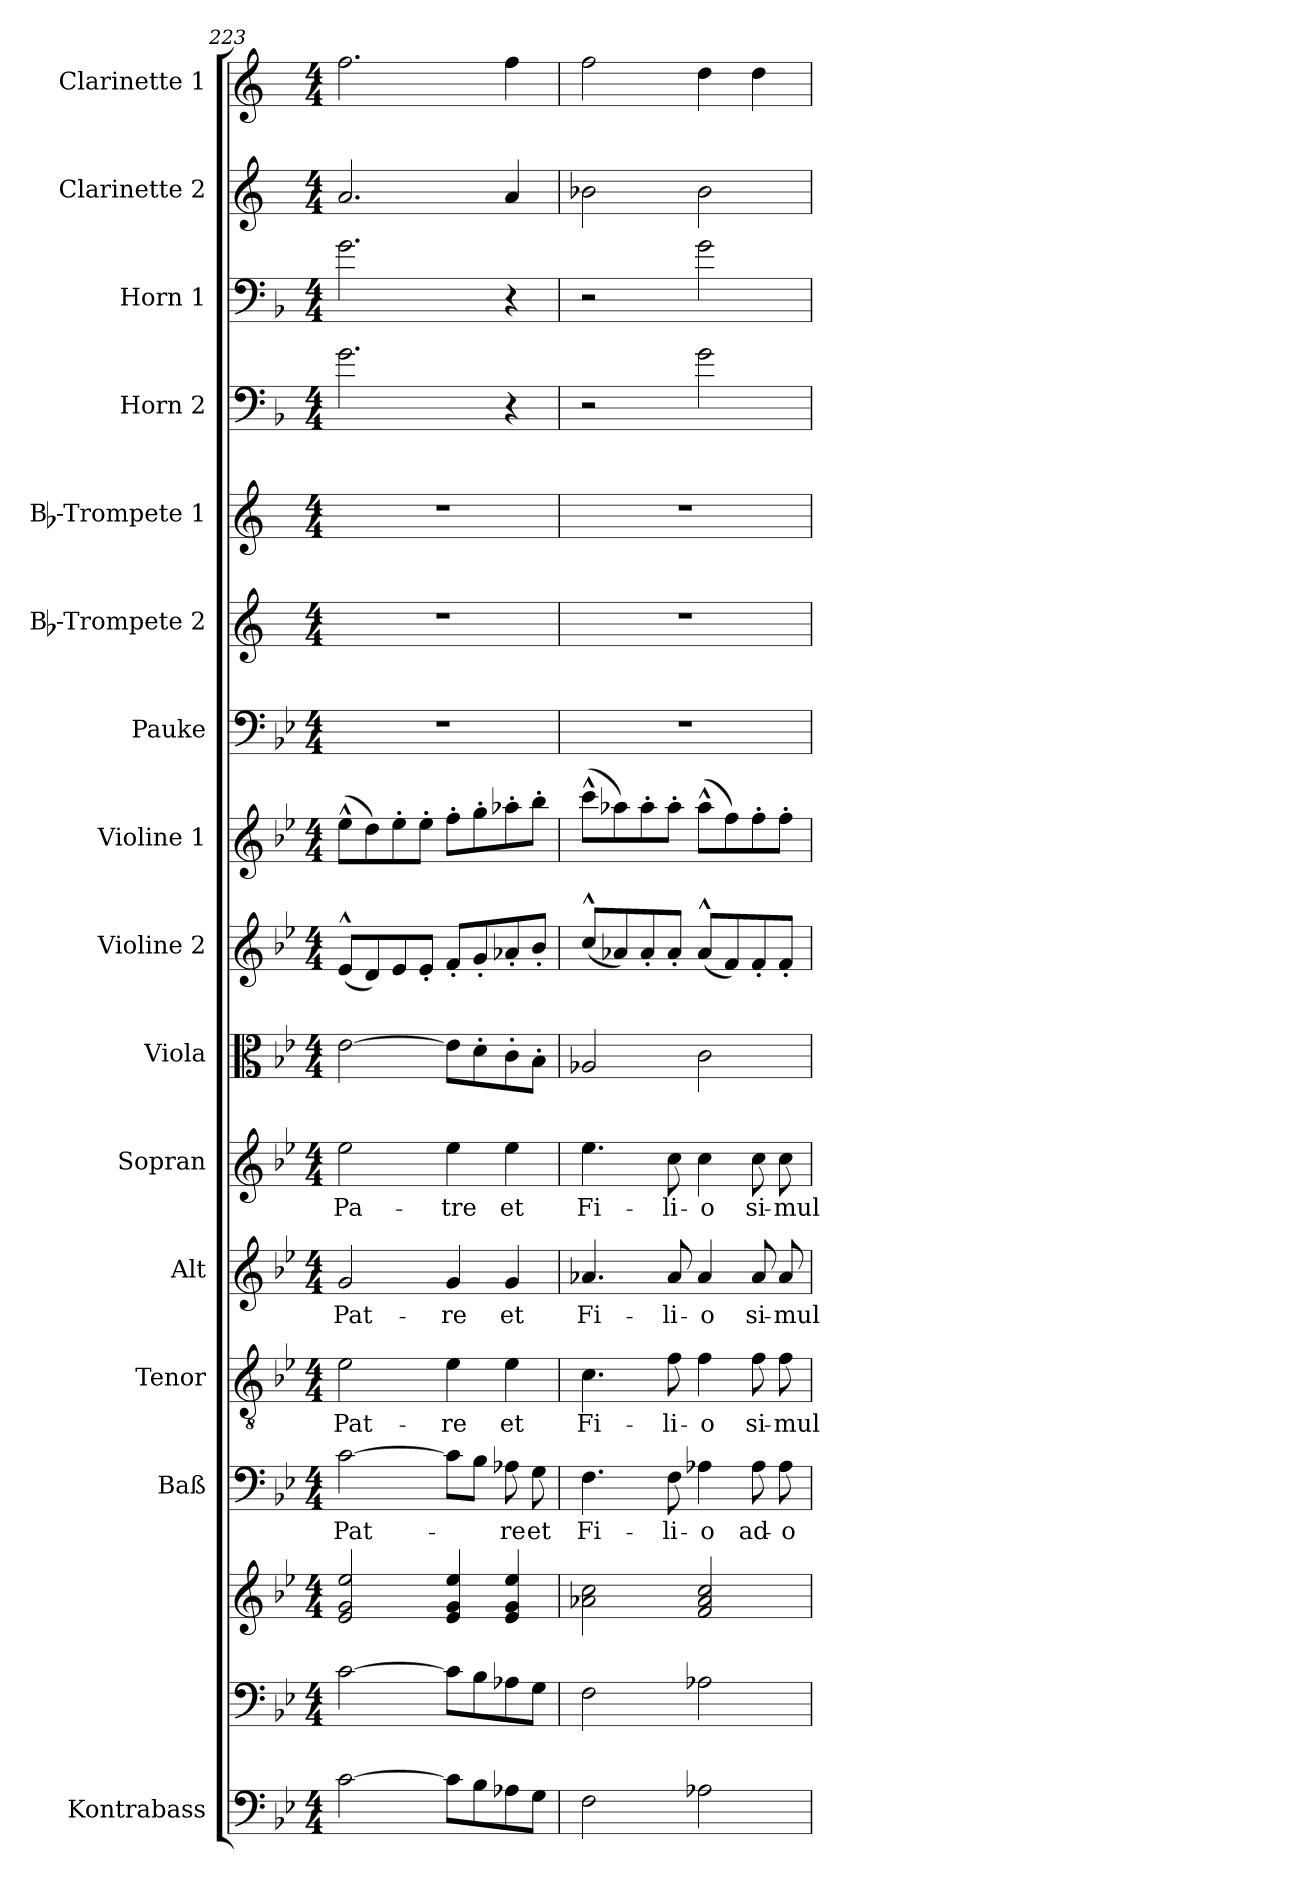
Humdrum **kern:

**kern	**kern	**kern	**kern	**text	**kern	**text	**kern	**text	**kern	**text	**kern	**kern	**kern	**kern	**kern	**kern	**kern	**kern	**kern	**kern
*part16	*part15	*part15	*part14	*part14	*part13	*part13	*part12	*part12	*part11	*part11	*part10	*part9	*part8	*part7	*part6	*part5	*part4	*part3	*part2	*part1
*staff17	*staff16	*staff15	*staff14	*staff14	*staff13	*staff13	*staff12	*staff12	*staff11	*staff11	*staff10	*staff9	*staff8	*staff7	*staff6	*staff5	*staff4	*staff3	*staff2	*staff1
*I"Kontrabass	*	*	*I"Baß	*	*I"Tenor	*	*I"Alt	*	*I"Sopran	*	*I"Viola	*I"Violine 2	*I"Violine 1	*I"Pauke	*I"Bb-Trompete 2	*I"Bb-Trompete 1	*I"Horn 2	*I"Horn 1	*I"Clarinette 2	*I"Clarinette 1
*I'Kb.	*	*	*I'Baß	*	*I'Ten	*	*I'Alt	*	*I'Sop	*	*I'Vla.	*I'Vln. 2	*I'Vln. 1	*I'Pk.	*I'Bb Trp. 2	*I'Bb Trp. 1	*I'Hrn. 2	*I'Hrn. 1	*I'Cl. 2	*I'Cl. 1
*clefF4	*clefF4	*clefG2	*clefF4	*	*clefGv2	*	*clefG2	*	*clefG2	*	*clefC3	*clefG2	*clefG2	*clefF4	*clefG2	*clefG2	*clefF4	*clefF4	*clefG2	*clefG2
*ITrd7c12	*	*	*	*	*	*	*	*	*	*	*	*	*	*	*ITrd1c2	*ITrd1c2	*ITrd4c7	*ITrd4c7	*ITrd1c2	*ITrd1c2
*k[b-e-]	*k[b-e-]	*k[b-e-]	*k[b-e-]	*	*k[b-e-]	*	*k[b-e-]	*	*k[b-e-]	*	*k[b-e-]	*k[b-e-]	*k[b-e-]	*k[b-e-]	*k[b-e-]	*k[b-e-]	*k[b-e-]	*k[b-e-]	*k[b-e-]	*k[b-e-]
*B-:	*B-:	*B-:	*B-:	*	*B-:	*	*B-:	*	*B-:	*	*B-:	*B-:	*B-:	*B-:	*B-:	*B-:	*B-:	*B-:	*B-:	*B-:
*M4/4	*M4/4	*M4/4	*M4/4	*	*M4/4	*	*M4/4	*	*M4/4	*	*M4/4	*M4/4	*M4/4	*M4/4	*M4/4	*M4/4	*M4/4	*M4/4	*M4/4	*M4/4
=223	=223	=223	=223	=223	=223	=223	=223	=223	=223	=223	=223	=223	=223	=223	=223	=223	=223	=223	=223	=223
!	!	!	!	!LO:LY:b	!	!LO:LY:b	!	!LO:LY:b	!	!LO:LY:b	!	!	!	!	!	!	!	!	!	!
[2C\	[2c\	2e-/ 2g/ 2ee-/	[2c\	Pat-	2e-\	Pat-	2g/	Pat-	2ee-\	Pa-	[2e-\	(<8e-^^>/L	(>8ee-^^>\L	1r	1r	1r	2.c\	2.c\	2.g/	2.ee-\
.	.	.	.	.	.	.	.	.	.	.	.	8d/)	8dd\)	.	.	.	.	.	.	.
.	.	.	.	.	.	.	.	.	.	.	.	8e-/	8ee-'>\	.	.	.	.	.	.	.
.	.	.	.	.	.	.	.	.	.	.	.	8e-'</J	8ee-'>\J	.	.	.	.	.	.	.
!	!	!	!	!	!	!LO:LY:b	!	!LO:LY:b	!	!LO:LY:b	!	!	!	!	!	!	!	!	!	!
8C\L]	8c\L]	4e-/ 4g/ 4ee-/	8c\L]	.	4e-\	-re	4g/	-re	4ee-\	-tre	8e-\L]	8f'</L	8ff'>\L	.	.	.	.	.	.	.
8BB-\	8B-\	.	8B-\J	.	.	.	.	.	.	.	8d'>\	8g'</	8gg'>\	.	.	.	.	.	.	.
!	!	!	!	!LO:LY:b	!	!LO:LY:b	!	!LO:LY:b	!	!LO:LY:b	!	!	!	!	!	!	!	!	!	!
8AA-X\	8A-X\	4e-/ 4g/ 4ee-/	8A-X\	-re	4e-\	et	4g/	et	4ee-\	et	8c'>\	8a-X'</	8aa-X'>\	.	.	.	4r	4r	4g/	4ee-\
!	!	!	!	!LO:LY:b	!	!	!	!	!	!	!	!	!	!	!	!	!	!	!	!
8GG\J	8G\J	.	8G\	et	.	.	.	.	.	.	8B-'>\J	8b-'</J	8bb-'>\J	.	.	.	.	.	.	.
=224	=224	=224	=224	=224	=224	=224	=224	=224	=224	=224	=224	=224	=224	=224	=224	=224	=224	=224	=224	=224
!	!	!	!	!LO:LY:b	!	!LO:LY:b	!	!LO:LY:b	!	!LO:LY:b	!	!	!	!	!	!	!	!	!	!
2FF\	2F\	2a-X\ 2cc\	4.F\	Fi-	4.c\	Fi-	4.a-X/	Fi-	4.ee-\	Fi-	2A-X/	(<8cc^^>/L	(>8ccc^^>\L	1r	1r	1r	2r	2r	2a-X\	2ee-\
.	.	.	.	.	.	.	.	.	.	.	.	8a-X/)	8aa-X\)	.	.	.	.	.	.	.
.	.	.	.	.	.	.	.	.	.	.	.	8a-'</	8aa-'>\	.	.	.	.	.	.	.
!	!	!	!	!LO:LY:b	!	!LO:LY:b	!	!LO:LY:b	!	!LO:LY:b	!	!	!	!	!	!	!	!	!	!
.	.	.	8F\	-li-	8f\	-li-	8a-/	-li-	8cc\	-li-	.	8a-'</J	8aa-'>\J	.	.	.	.	.	.	.
!	!	!	!	!LO:LY:b	!	!LO:LY:b	!	!LO:LY:b	!	!LO:LY:b	!	!	!	!	!	!	!	!	!	!
2AA-X\	2A-X\	2f/ 2a-/ 2cc/	4A-X\	-o	4f\	-o	4a-/	-o	4cc\	-o	2c\	(<8a-^^>/L	(>8aa-^^>\L	.	.	.	2c\	2c\	2a-\	4cc\
.	.	.	.	.	.	.	.	.	.	.	.	8f/)	8ff\)	.	.	.	.	.	.	.
!	!	!	!	!LO:LY:b	!	!LO:LY:b	!	!LO:LY:b	!	!LO:LY:b	!	!	!	!	!	!	!	!	!	!
.	.	.	8A-\	ad-	8f\	si-	8a-/	si-	8cc\	si-	.	8f'</	8ff'>\	.	.	.	.	.	.	4cc\
!	!	!	!	!LO:LY:b	!	!LO:LY:b	!	!LO:LY:b	!	!LO:LY:b	!	!	!	!	!	!	!	!	!	!
.	.	.	8A-\	-o-	8f\	-mul	8a-/	-mul	8cc\	-mul	.	8f'</J	8ff'>\J	.	.	.	.	.	.	.
=	=	=	=	=	=	=	=	=	=	=	=	=	=	=	=	=	=	=	=	=
*-	*-	*-	*-	*-	*-	*-	*-	*-	*-	*-	*-	*-	*-	*-	*-	*-	*-	*-	*-	*-
